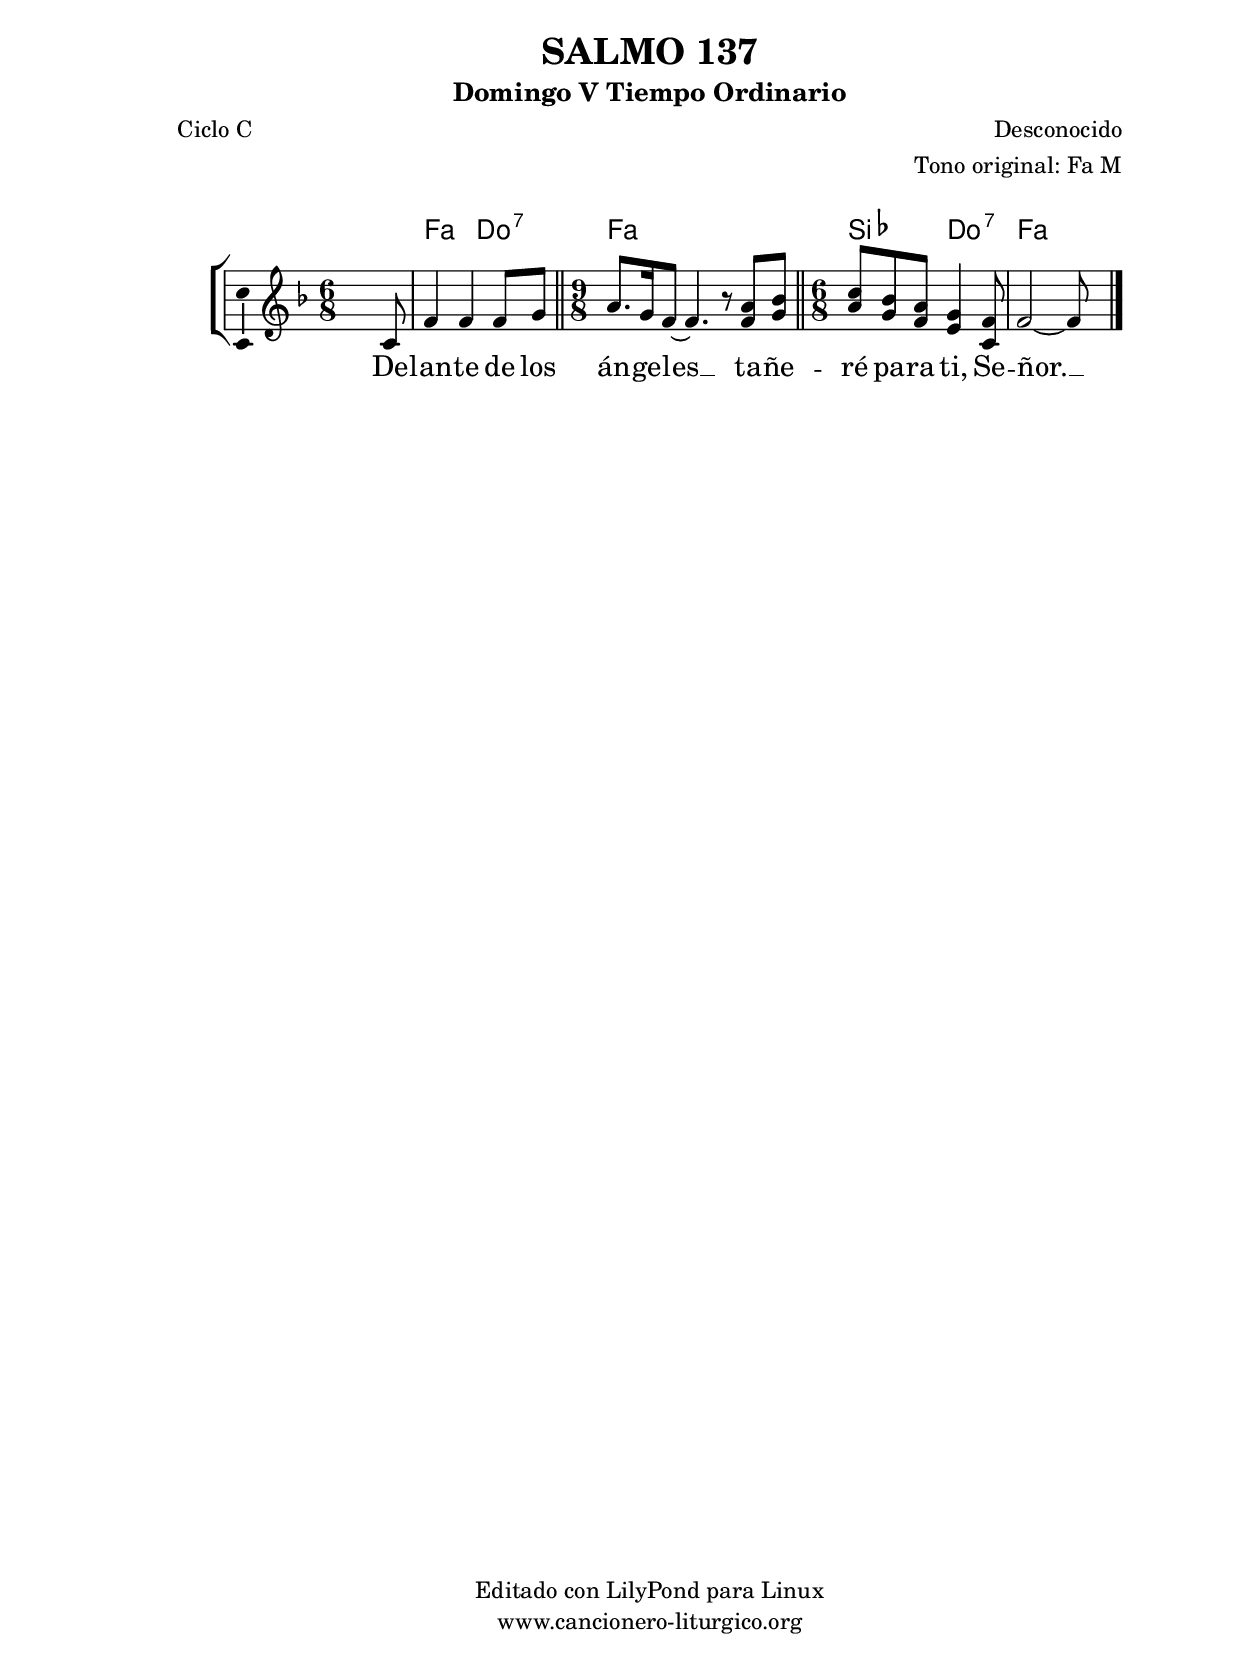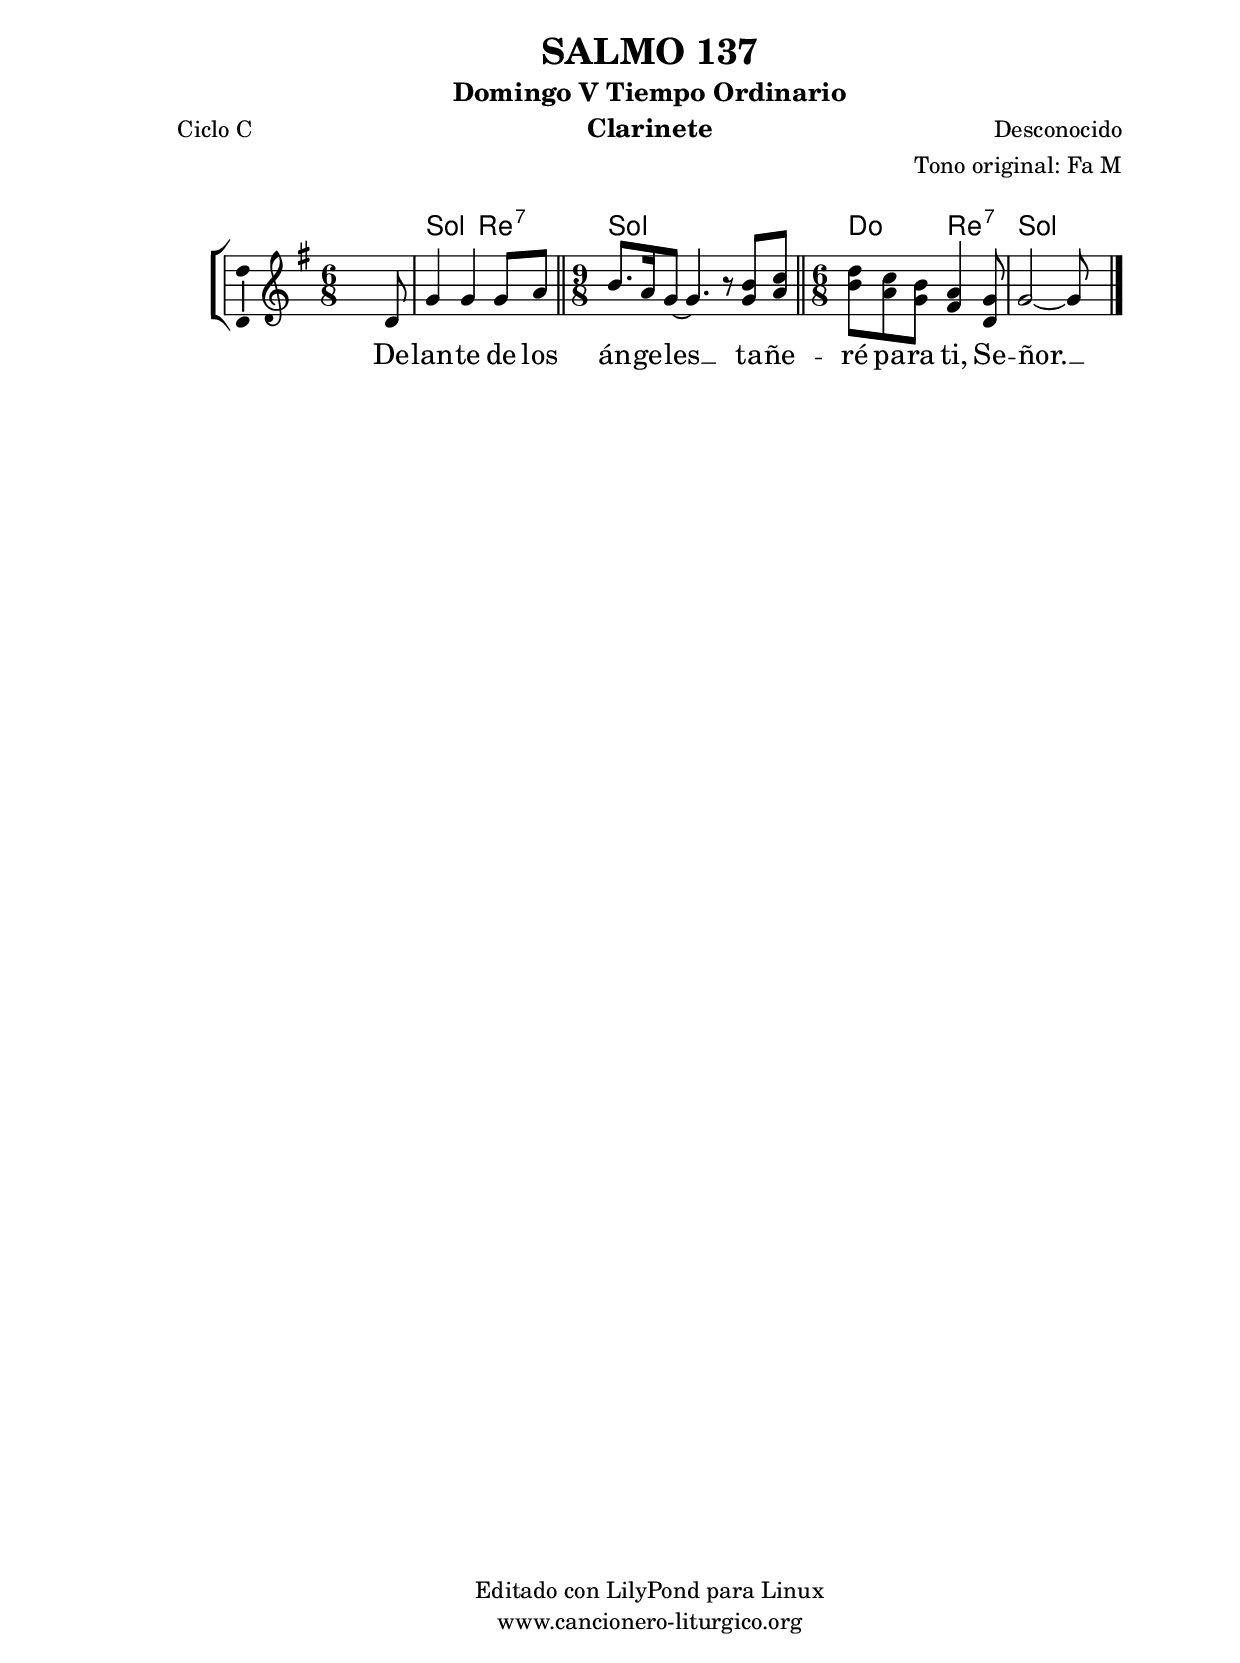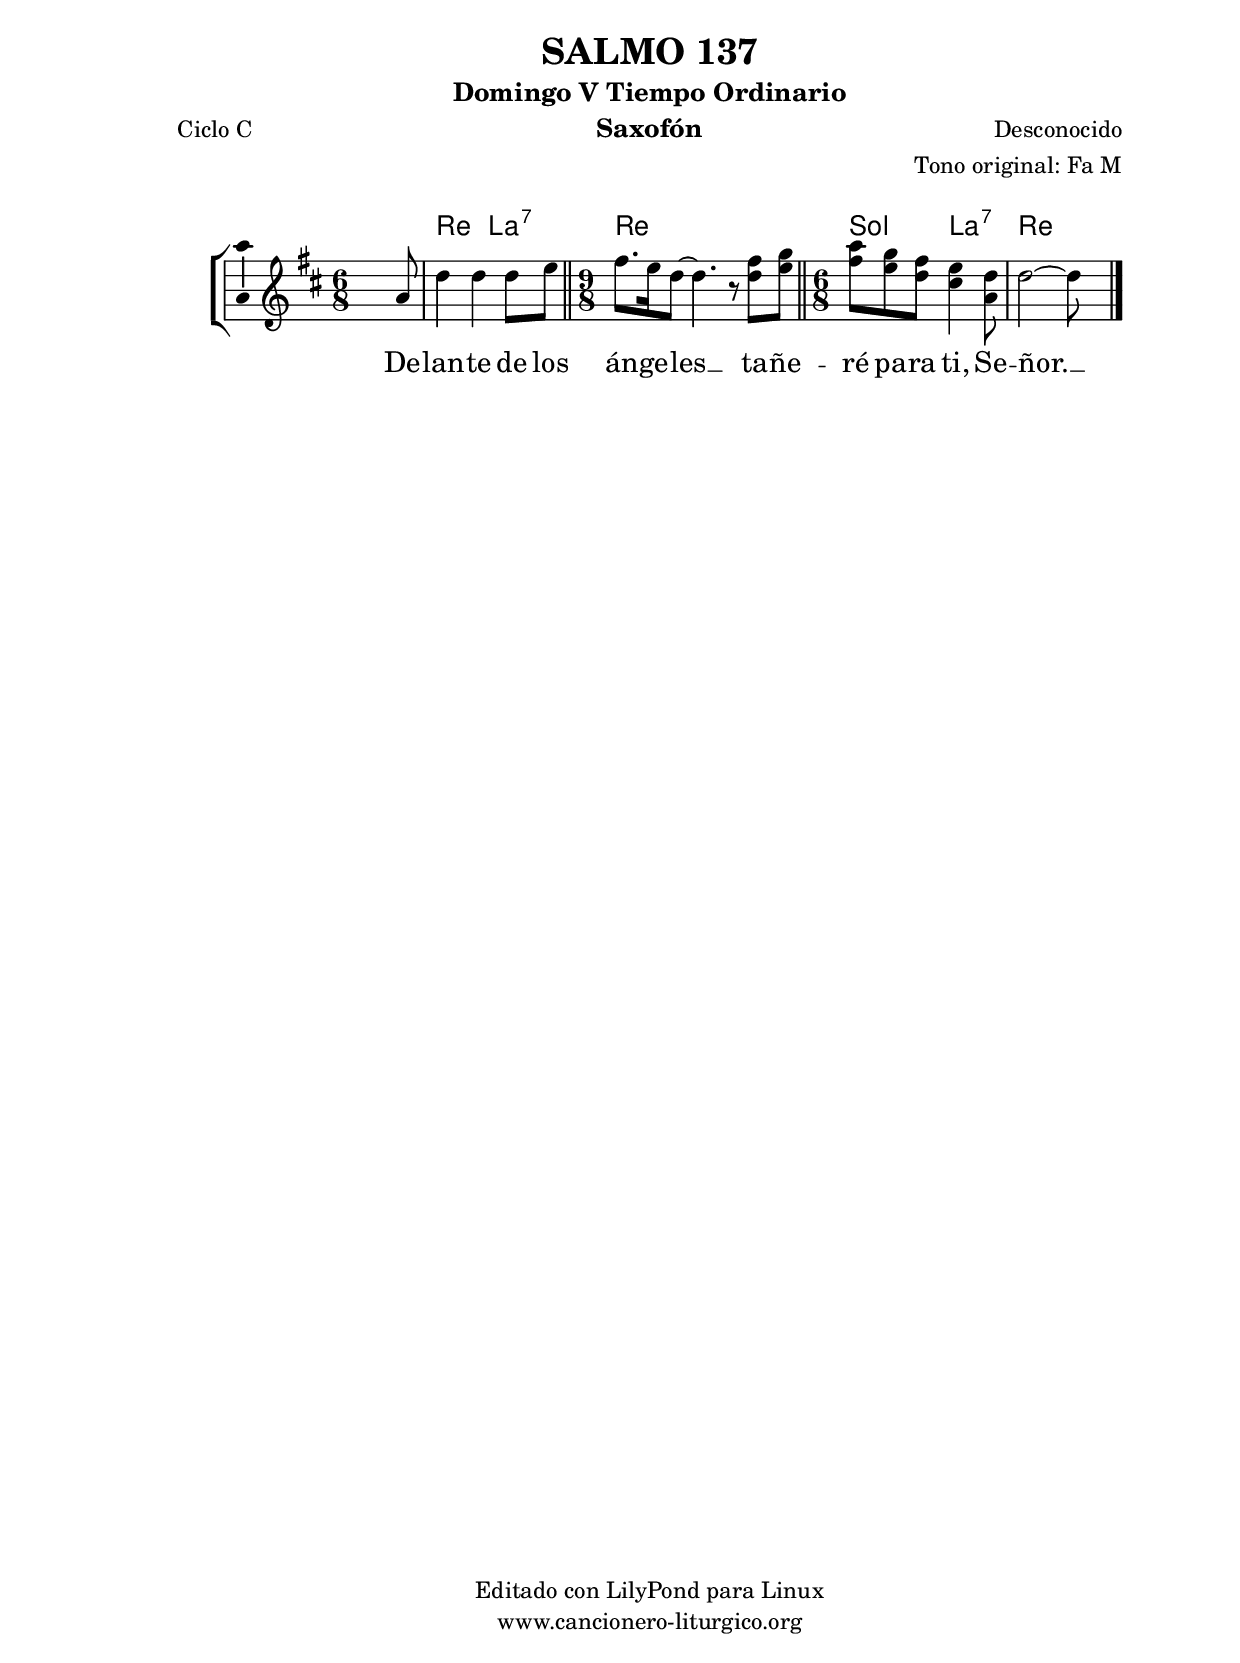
%
%para convertir .midi en .wav:
%timidity filename.midi -Ow -o finename.wav
%
%
%Para convertir de .wav a .mp3:
%lame -h -m j filename.wav
%
%
%para escuchar el midi:
%timidity nombrefichero.midi
%


%versión de lilypond para la que se ha escrito esta partitura:
\version "2.16.0"

	%Tamaño papel
	#(set-default-paper-size "a4")
	%Tamaño partitura
	#(set-global-staff-size 20)
	%No responde al pulsar sobre una nota
	#(ly:set-option 'point-and-click #f)

%parámetros del encabezamiento:
\header {
	title = "SALMO 137"
	subtitle = "Domingo V Tiempo Ordinario"
	composer = "Desconocido"
	poet = "Ciclo C"
	meter = ""
	arranger = "Tono original: Fa M"
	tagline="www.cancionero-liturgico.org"
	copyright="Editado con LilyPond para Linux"
	tiempo = "Ordinario"
	usos = "Salmo"
	letra = "Delante de los ángeles tañeré para ti, Señor."
	}

%parámetros asociados al papel:
\paper  {
	oddHeaderMarkup = \markup {\fill-line { \on-the-fly #not-first-page \fromproperty #'header:title \on-the-fly #not-first-page \fromproperty #'header:composer }}
	evenHeaderMarkup = \markup {\fill-line { \fromproperty #'header:composer \fromproperty #'header:title }}
	#(set-paper-size "a4")
	print-page-number = ##f
	first-page-number = 1
	print-first-page-number = ##f
%	head-separation = 3.0 \cm
	top-margin = 2.0 \cm
	bottom-margin = 0.5\cm
%%%	bottom-margin = -1.0\cm
	left-margin = 3.0 \cm
	line-width = 16.0 \cm 
	indent = 8\mm
	interscoreline = 2.\mm
	between-system-space = 15\mm
%	para que las partituras no llenen la hoja:
	ragged-bottom = ##t
%	idem para la última hoja:
	ragged-last-bottom = ##f
%	para que las partituras llenen el ancho del papel:
	ragged-last = ##f
	after-title-space = 2.5 \cm
%page-count=1
%system-count=8

	%Flexible Vertical Spacing
%	markup-markup-spacing =
%	#'((basic-distance . 15) (minimum-distance . 15) (padding . 3))
	markup-system-spacing =
	#'((basic-distance . 15) (minimum-distance . 15) (padding . 3))
	system-system-spacing =
	#'((basic-distance . 15) (minimum-distance . 15) (padding . 3))
	score-system-spacing =
	#'((basic-distance . 15) (minimum-distance . 15) (padding . 5))
%	top-system-spacing = % header
%	#'((basic-distance . 8) (minimum-distance . 0) (padding . 3))
%	top-markup-spacing =
%	#'((basic-distance . 20) (minimum-distance . 20) (padding . 3))
	last-bottom-spacing = % footer
	#'((basic-distance . 5) (minimum-distance . 5) (padding . 3))
%	score-markup-spacing =
%	#'((basic-distance . 16) (minimum-distance . 13) (padding . 3))

	}


%parámetros que afectan a toda la partitura:
global =  {
	%clave de sol (G):
	\clef G
	%armadura:
%	\transpose  d c
	\key f \major
	\tempo 4=80
	\set Score.tempoHideNote = ##t
	}


acordes = {
	\italianChords
	\chordmode {
%	\transpose  d c
{
s2.
f4. c:7 f s s bes c:7 f s
	}
	}
}


melodia = 
%	\transpose  d c
{
	\relative c'{
\time 6/8
s4. s4 c8
f4 f f8 g

\bar "||"
\time 9/8
a8. g16 f8~f4. r8 <<f8 a>> <<g bes>>

\bar "||"
\time 6/8
<<
{
c8 bes a g4 f8
}
{
a8 g f e4 c8
}
>>
f2~f8 s8

	\bar "|."
	}
	}


texto = \lyricmode {
De -- lan -- te de los án -- ge -- les __
ta -- ñe -- ré pa -- ra ti, Se -- ñor. __
	}


acordesStaff = \context ChordNames = acordesStaff <<
	\set chordChanges = ##t
	\acordes
	>>


vozStaff = \context Voice = vozStaff
\with {\consists "Ambitus_engraver"}
<<
%	\set Staff.instrumentName = ""
%	\set Staff.shortInstrumentName = ""
%	\set Staff.midiInstrument = #"clarinet"
%	\set Staff.midiInstrument = #"cello"
%	\set Staff.midiInstrument = #"flute"
	\set Staff.midiInstrument = #"electric guitar (jazz)"
%	\set Staff.midiInstrument = #"english horn"
%	\set Staff.midiInstrument = #"violin"
%	\set Staff.midiInstrument = #"glockenspiel"
	\set Staff.midiMinimumVolume = #0.7
	\set Staff.midiMaximumVolume = #0.9
	\global
	\melodia
	>>


textoStaff = \context Lyrics = textoStaff <<
	\lyricsto vozStaff \texto
	>>

\book {
	\score {
		\context ChoirStaff {
			\override StaffGroup.SystemStartBracket #'collapse-height = #1
			\override Score.SystemStartBar #'collapse-height = #1
			<<
			\acordesStaff
			\vozStaff
			\textoStaff
			>>
			}
		\layout {
	    		\context {
				\Lyrics
				\override LyricText #'font-size = #2
				}
	   		 \context {
				\Score
				%fontSize = #3
				\override StaffSymbol #'staff-space = #(magstep +3)
				%\override Beam #'thickness = #0.55
				%\override SpacingSpanner #'spacing-increment = #1.0
				%\override Slur #'height-limit = #1.5
				}
			}
		}
	\score {
		\unfoldRepeats
		\context ChoirStaff {
			<<
			\acordesStaff
			\vozStaff
			>>
			}
		\midi {
	  		\context {
	  			\Score
				tempoWholesPerMinute = #(ly:make-moment 70 4)
				}
			}
		}
	}

%Partitura para clarinete
#(define output-suffix "C")
\book {
	\header{
		instrument = "Clarinete"
		}
	\score {
		\context ChoirStaff {
			\override StaffGroup.SystemStartBracket #'collapse-height = #1
			\override Score.SystemStartBar #'collapse-height = #1
\transpose c d
			<<
			\acordesStaff
			\vozStaff
			\textoStaff
			>>
			}
		\layout {
	    		\context {
				\Lyrics
				\override LyricText #'font-size = #2
				}
	   		 \context {
				\Score
				%fontSize = #3
				\override StaffSymbol #'staff-space = #(magstep +3)
				%\override Beam #'thickness = #0.55
				%\override SpacingSpanner #'spacing-increment = #1.0
				%\override Slur #'height-limit = #1.5
				}
			}
		}
	}

%Partitura para saxofón
#(define output-suffix "S")
\book {
	\header{
		instrument = "Saxofón"
		}
	\score {
		\context ChoirStaff {
			\override StaffGroup.SystemStartBracket #'collapse-height = #1
			\override Score.SystemStartBar #'collapse-height = #1
\transpose c a
			<<
			\acordesStaff
			\vozStaff
			\textoStaff
			>>
			}
		\layout {
	    		\context {
				\Lyrics
				\override LyricText #'font-size = #2
				}
	   		 \context {
				\Score
				%fontSize = #3
				\override StaffSymbol #'staff-space = #(magstep +3)
				%\override Beam #'thickness = #0.55
				%\override SpacingSpanner #'spacing-increment = #1.0
				%\override Slur #'height-limit = #1.5
				}
			}
		}
	}

